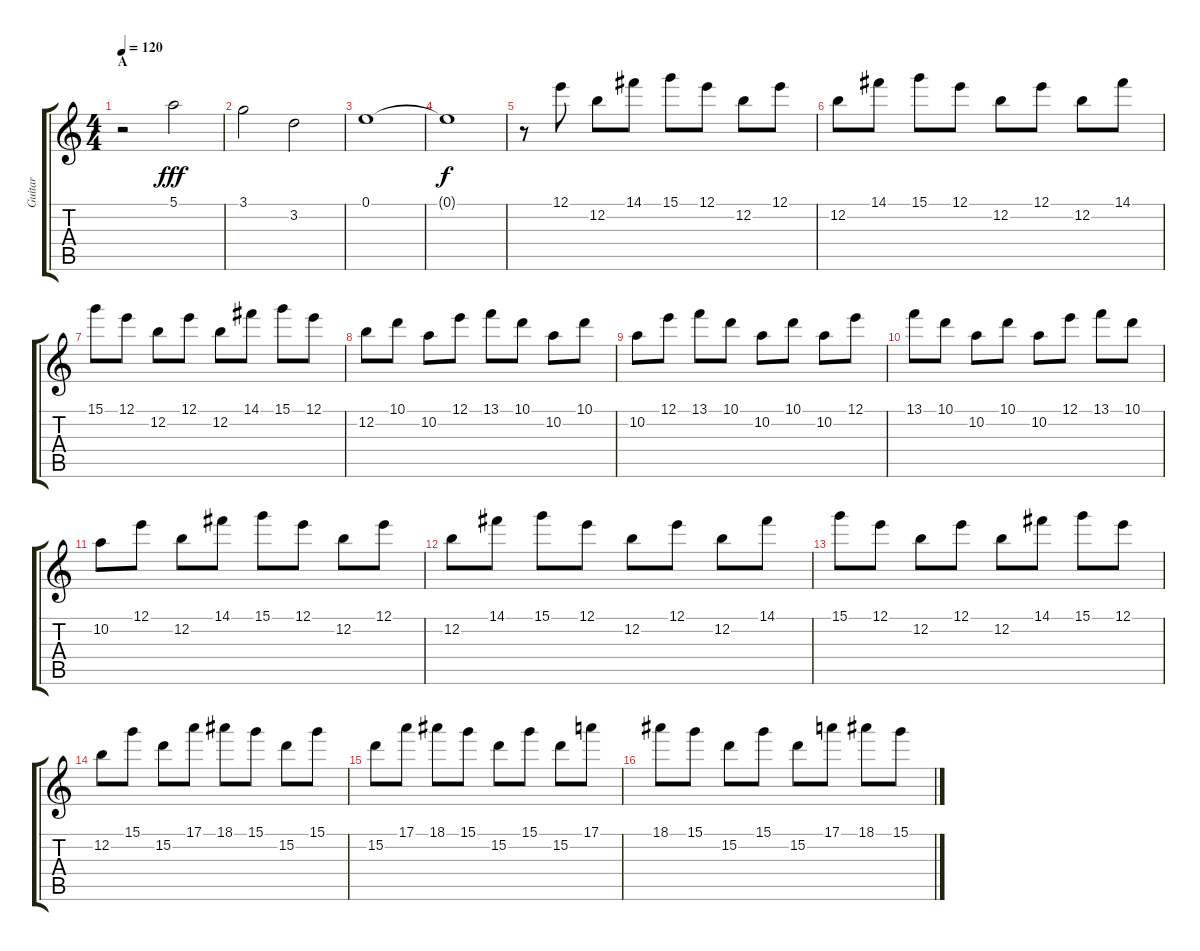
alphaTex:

\track ("Guitar" "Guitar") {instrument distortionguitar}
\staff {score tabs}
\tuning (E4 B3 G3 D3 A2 E2) {hide}
\ts (4 4)
\section ("" "A")
\tempo 120
\clef g2
\ks c
r.2{dy fff instrument distortionguitar} 5.1.2 |
3.1.2 3.2.2 |
0.1.1 |
0.1{t}.1{dy f} |
r.8 12.1.8 12.2.8 14.1.8 15.1.8 12.1.8 12.2.8 12.1.8 |
12.2.8 14.1.8 15.1.8 12.1.8 12.2.8 12.1.8 12.2.8 14.1.8 |
15.1.8 12.1.8 12.2.8 12.1.8 12.2.8 14.1.8 15.1.8 12.1.8 |
12.2.8 10.1.8 10.2.8 12.1.8 13.1.8 10.1.8 10.2.8 10.1.8 |
10.2.8 12.1.8 13.1.8 10.1.8 10.2.8 10.1.8 10.2.8 12.1.8 |
13.1.8 10.1.8 10.2.8 10.1.8 10.2.8 12.1.8 13.1.8 10.1.8 |
10.2.8 12.1.8 12.2.8 14.1.8 15.1.8 12.1.8 12.2.8 12.1.8 |
12.2.8 14.1.8 15.1.8 12.1.8 12.2.8 12.1.8 12.2.8 14.1.8 |
15.1.8 12.1.8 12.2.8 12.1.8 12.2.8 14.1.8 15.1.8 12.1.8 |
12.2.8 15.1.8 15.2.8 17.1.8 18.1.8 15.1.8 15.2.8 15.1.8 |
15.2.8 17.1.8 18.1.8 15.1.8 15.2.8 15.1.8 15.2.8 17.1.8 |
18.1.8 15.1.8 15.2.8 15.1.8 15.2.8 17.1.8 18.1.8 15.1.8
